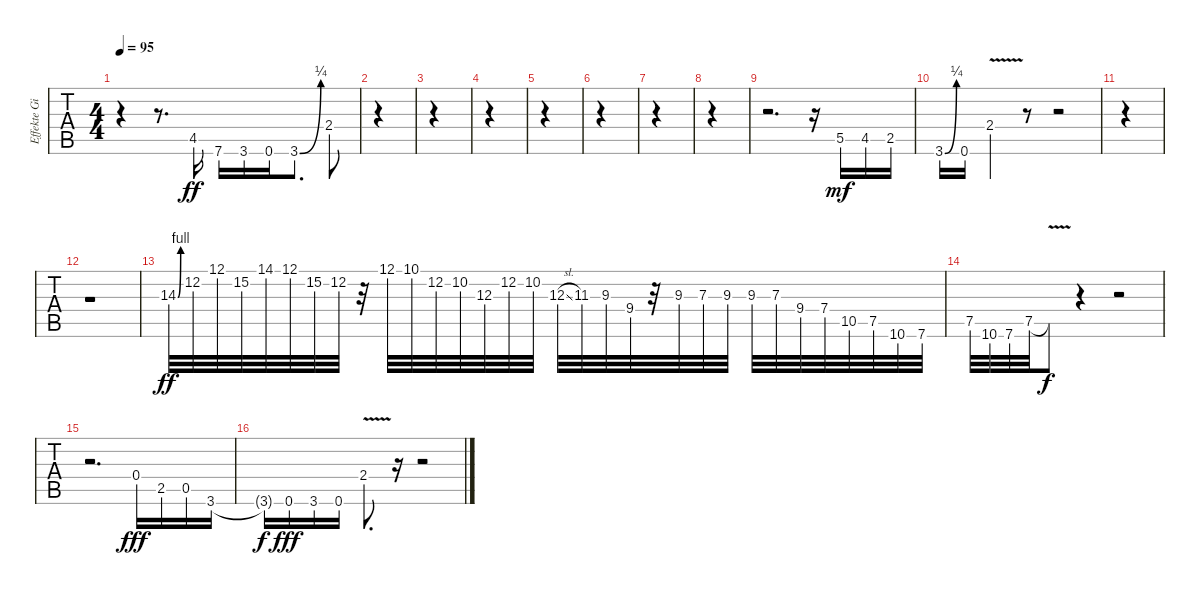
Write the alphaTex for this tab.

\track ("Effekte Git" "Effekte Gi") {instrument overdrivenguitar}
\staff {tabs}
\tuning (E4 B3 G3 D3 A2 E2) {hide}
\ts (4 4)
\tempo 95
\clef g2
\ks c
r.4{dy ff volume 0} r.8{d volume 16} 4.5.16 7.6.16 3.6.16 0.6.16 3.6{be (bend 0 0 60 1)}.8{d} 2.4.8 |
|
|
|
|
|
|
|
r.2{d} r.16 5.5.16{dy mf} 4.5.16 2.5.16 |
3.6{be (bend 0 0 60 1)}.16 0.6.16 2.4{v}.4 r.8 r.2 |
|
r.1{volume 0} |
14.3{be (bend 0 0 60 4)}.32{dy ff volume 16} 12.2.32 12.1.32 15.2.32 14.1.32 12.1.32 15.2.32 12.2.32 r.32 12.1.32 10.1.32 12.2.32 10.2.32 12.3.32 12.2.32 10.2.32 12.3{sl}.32 11.3.32 9.3.32 9.4.32 r.32 9.3.32 7.3.32 9.3.32 9.3.32 7.3.32 9.4.32 7.4.32 10.5.32 7.5.32 10.6.32 7.6.32 |
7.5.32 10.6.32 7.6.32 7.5.32 7.5{v t}.8{dy f} r.4 r.2 |
r.2{d volume 6} 0.4.16{dy fff volume 16} 2.5.16 0.5.16 3.6.16 |
3.6{t}.16{dy f} 0.6.16{dy fff} 3.6.16 0.6.16 2.4{v}.8{d} r.16 r.2
